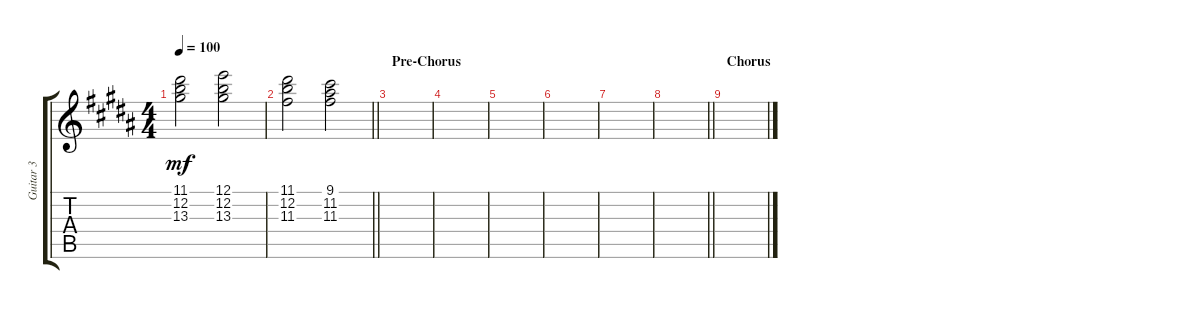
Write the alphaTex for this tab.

\track ("Guitar 3" "Guitar 3") {instrument overdrivenguitar}
\staff {score tabs}
\tuning (E4 B3 G3 D3 A2 E2) {hide}
\ts (4 4)
\tempo 100
\clef g2
\ks b
(11.1 12.2 13.3).2{dy mf} (12.1 12.2 13.3).2 |
\barLineRight lightlight
(11.1 12.2 11.3).2 (9.1 11.2 11.3).2 |
\section ("" "Pre-Chorus")
|
|
|
|
|
\barLineRight lightlight
|
\section ("" "Chorus")
